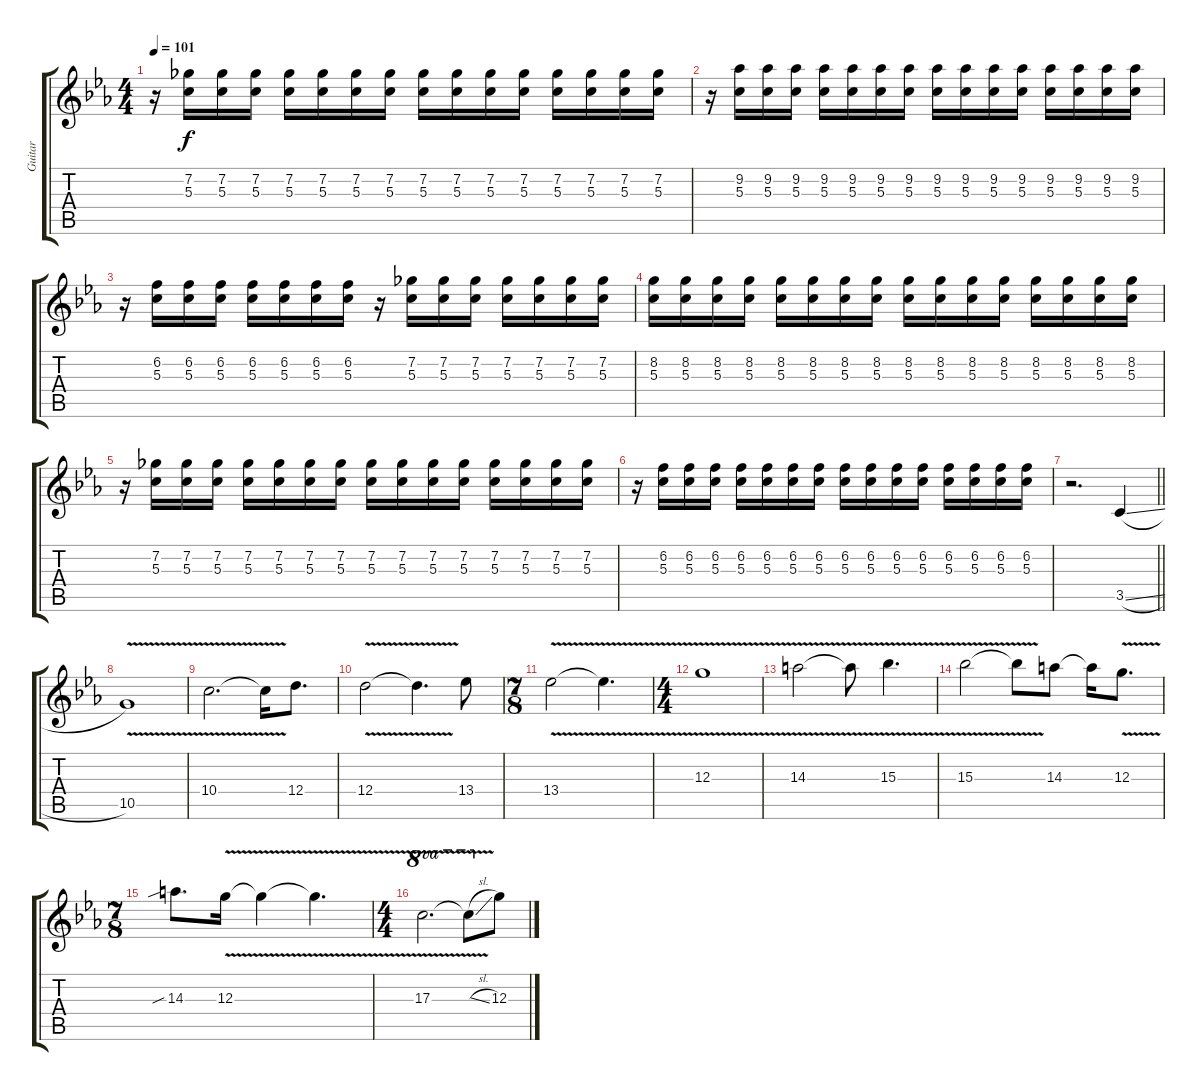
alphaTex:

\track ("Guitar" "Guitar") {instrument distortionguitar}
\staff {score tabs}
\tuning (E4 B3 G3 D3 A2 E2) {hide}
\ts (4 4)
\tempo 101
\clef g2
\ks cminor
r.16{dy f} (7.2 5.3).16 (7.2 5.3).16 (7.2 5.3).16 (7.2 5.3).16 (7.2 5.3).16 (7.2 5.3).16 (7.2 5.3).16 (7.2 5.3).16 (7.2 5.3).16 (7.2 5.3).16 (7.2 5.3).16 (7.2 5.3).16 (7.2 5.3).16 (7.2 5.3).16 (7.2 5.3).16 |
r.16 (9.2 5.3).16 (9.2 5.3).16 (9.2 5.3).16 (9.2 5.3).16 (9.2 5.3).16 (9.2 5.3).16 (9.2 5.3).16 (9.2 5.3).16 (9.2 5.3).16 (9.2 5.3).16 (9.2 5.3).16 (9.2 5.3).16 (9.2 5.3).16 (9.2 5.3).16 (9.2 5.3).16 |
r.16 (6.2 5.3).16 (6.2 5.3).16 (6.2 5.3).16 (6.2 5.3).16 (6.2 5.3).16 (6.2 5.3).16 (6.2 5.3).16 r.16 (7.2 5.3).16 (7.2 5.3).16 (7.2 5.3).16 (7.2 5.3).16 (7.2 5.3).16 (7.2 5.3).16 (7.2 5.3).16 |
(8.2 5.3).16 (8.2 5.3).16 (8.2 5.3).16 (8.2 5.3).16 (8.2 5.3).16 (8.2 5.3).16 (8.2 5.3).16 (8.2 5.3).16 (8.2 5.3).16 (8.2 5.3).16 (8.2 5.3).16 (8.2 5.3).16 (8.2 5.3).16 (8.2 5.3).16 (8.2 5.3).16 (8.2 5.3).16 |
r.16 (7.2 5.3).16 (7.2 5.3).16 (7.2 5.3).16 (7.2 5.3).16 (7.2 5.3).16 (7.2 5.3).16 (7.2 5.3).16 (7.2 5.3).16 (7.2 5.3).16 (7.2 5.3).16 (7.2 5.3).16 (7.2 5.3).16 (7.2 5.3).16 (7.2 5.3).16 (7.2 5.3).16 |
r.16 (6.2 5.3).16 (6.2 5.3).16 (6.2 5.3).16 (6.2 5.3).16 (6.2 5.3).16 (6.2 5.3).16 (6.2 5.3).16 (6.2 5.3).16 (6.2 5.3).16 (6.2 5.3).16 (6.2 5.3).16 (6.2 5.3).16 (6.2 5.3).16 (6.2 5.3).16 (6.2 5.3).16 |
\barLineRight lightlight
r.2{d} 3.5{sl}.4 |
10.5{v}.1 |
10.4{v}.2{d} 10.4{v t}.16 12.4.8{d} |
12.4{v}.2 12.4{v t}.4{d} 13.4.8 |
\ts (7 8)
13.4{v}.2 13.4{v t}.4{d} |
\ts (4 4)
12.3{v}.1 |
14.3{v}.2 14.3{v t}.8 15.3{v}.4{d} |
15.3{v}.2 15.3{v t}.8 14.3.8 14.3{t}.16 12.3{v}.8{d} |
\ts (7 8)
14.3{sib}.8{d} 12.3{v}.16 12.3{v t}.4 12.3{v t}.4{d} |
\ts (4 4)
17.3{v}.2{d ot 8va} 17.3{sl t}.8{ot 8va} 12.3.8
